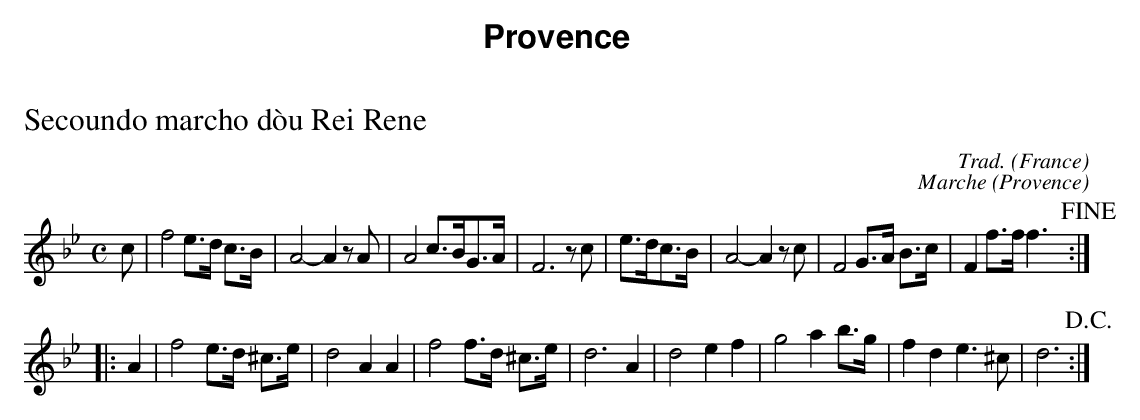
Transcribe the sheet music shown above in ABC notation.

X:1
T:Secoundo marcho dòu Rei Rene
O:France
C:Trad.
M:C
L:1/8
K:Bb
V:Galoubet
c | f4 e>d c>B | A4-A2 zA | A4 c>BG>A | F6 zc | e>dc>B | A4-A2 zc | F4 G>A B>c | F2f>f f3!fine!::
A2 | f4 e>d ^c>e | d4 A2A2 | f4 f>d ^c>e | d6 A2 | d4 e2f2 | g4 a2b>g | f2d2 e2>^c2 | d6!D.C.! :|
